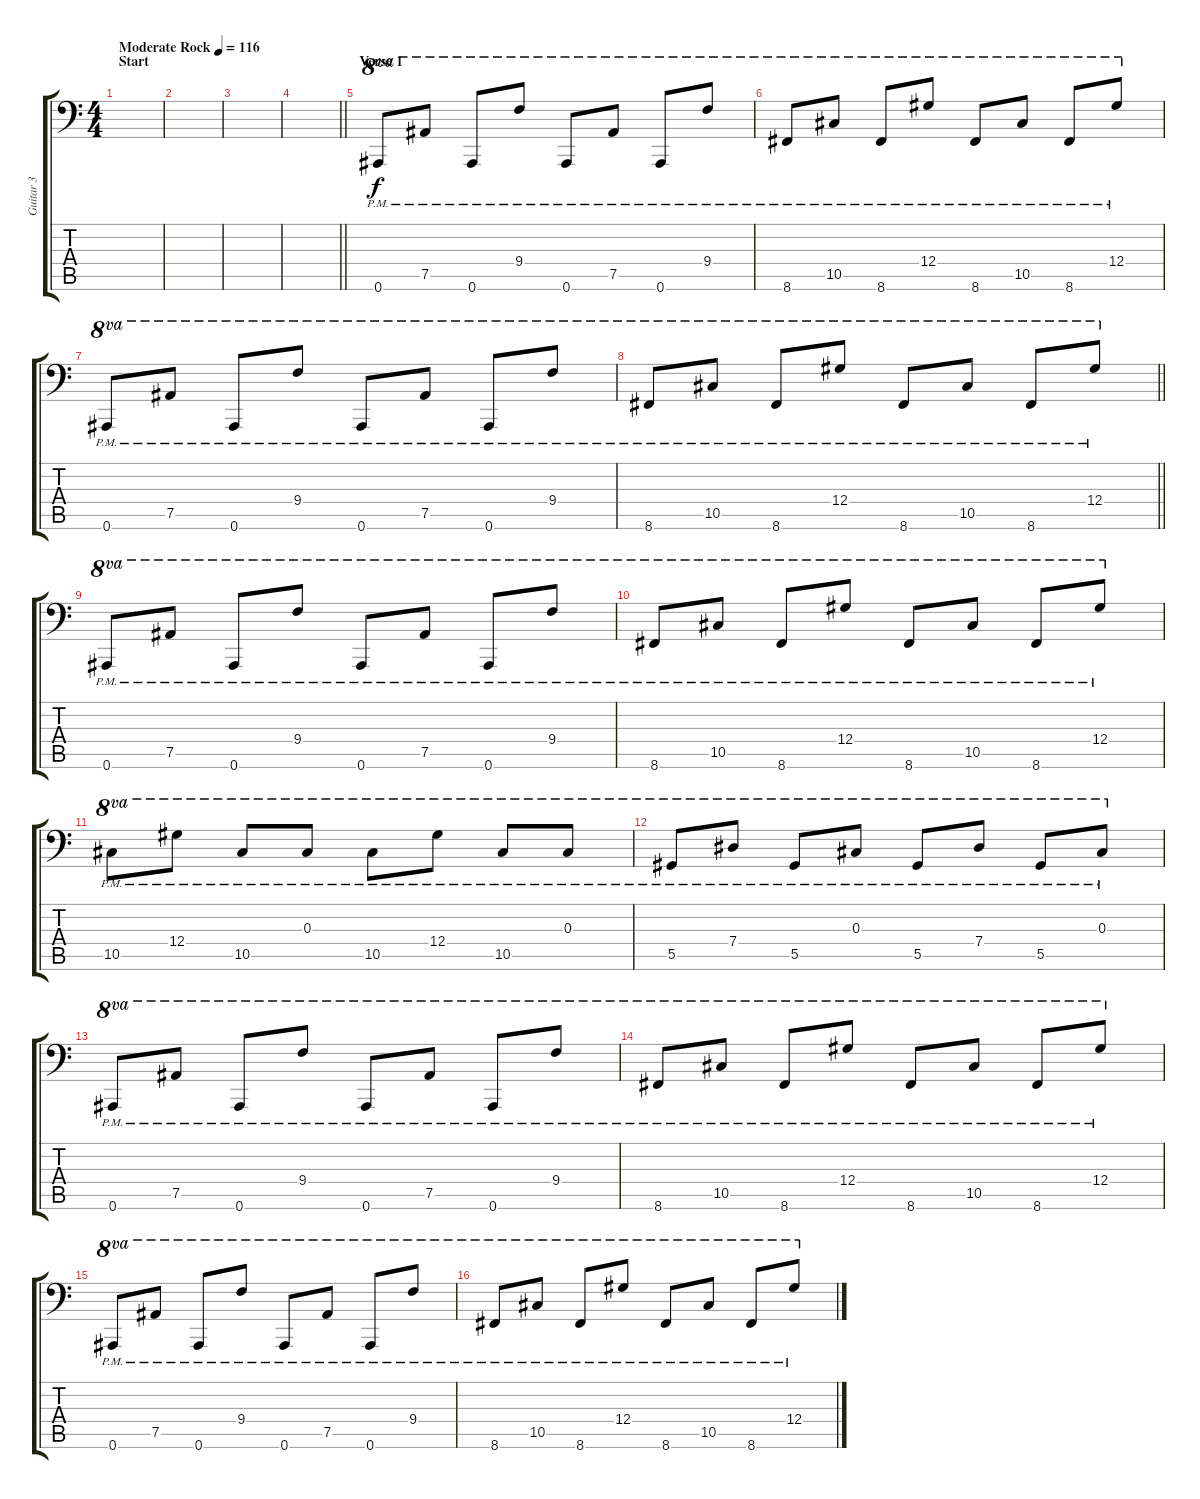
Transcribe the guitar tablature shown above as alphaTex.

\track ("Guitar 3" "Guitar 3") {instrument distortionguitar}
\staff {score tabs}
\tuning (Bb3 F3 Db3 Ab2 Eb2 Bb1) {hide}
\ts (4 4)
\section ("" "Start")
\tempo (116 "Moderate Rock")
\clef f4
\ks c
|
|
|
\barLineRight lightlight
|
\section ("" "Verse 1")
0.6{pm}.8{ot 8va} 7.5{pm}.8{ot 8va} 0.6{pm}.8{ot 8va} 9.4{pm}.8{ot 8va} 0.6{pm}.8{ot 8va} 7.5{pm}.8{ot 8va} 0.6{pm}.8{ot 8va} 9.4{pm}.8{ot 8va} |
8.6{pm}.8{ot 8va} 10.5{pm}.8{ot 8va} 8.6{pm}.8{ot 8va} 12.4{pm}.8{ot 8va} 8.6{pm}.8{ot 8va} 10.5{pm}.8{ot 8va} 8.6{pm}.8{ot 8va} 12.4{pm}.8{ot 8va} |
0.6{pm}.8{ot 8va} 7.5{pm}.8{ot 8va} 0.6{pm}.8{ot 8va} 9.4{pm}.8{ot 8va} 0.6{pm}.8{ot 8va} 7.5{pm}.8{ot 8va} 0.6{pm}.8{ot 8va} 9.4{pm}.8{ot 8va} |
\barLineRight lightlight
8.6{pm}.8{ot 8va} 10.5{pm}.8{ot 8va} 8.6{pm}.8{ot 8va} 12.4{pm}.8{ot 8va} 8.6{pm}.8{ot 8va} 10.5{pm}.8{ot 8va} 8.6{pm}.8{ot 8va} 12.4{pm}.8{ot 8va} |
0.6{pm}.8{ot 8va} 7.5{pm}.8{ot 8va} 0.6{pm}.8{ot 8va} 9.4{pm}.8{ot 8va} 0.6{pm}.8{ot 8va} 7.5{pm}.8{ot 8va} 0.6{pm}.8{ot 8va} 9.4{pm}.8{ot 8va} |
8.6{pm}.8{ot 8va} 10.5{pm}.8{ot 8va} 8.6{pm}.8{ot 8va} 12.4{pm}.8{ot 8va} 8.6{pm}.8{ot 8va} 10.5{pm}.8{ot 8va} 8.6{pm}.8{ot 8va} 12.4{pm}.8{ot 8va} |
10.5{pm}.8{ot 8va} 12.4{pm}.8{ot 8va} 10.5{pm}.8{ot 8va} 0.3{pm}.8{ot 8va} 10.5{pm}.8{ot 8va} 12.4{pm}.8{ot 8va} 10.5{pm}.8{ot 8va} 0.3{pm}.8{ot 8va} |
5.5{pm}.8{ot 8va} 7.4{pm}.8{ot 8va} 5.5{pm}.8{ot 8va} 0.3{pm}.8{ot 8va} 5.5{pm}.8{ot 8va} 7.4{pm}.8{ot 8va} 5.5{pm}.8{ot 8va} 0.3{pm}.8{ot 8va} |
0.6{pm}.8{ot 8va} 7.5{pm}.8{ot 8va} 0.6{pm}.8{ot 8va} 9.4{pm}.8{ot 8va} 0.6{pm}.8{ot 8va} 7.5{pm}.8{ot 8va} 0.6{pm}.8{ot 8va} 9.4{pm}.8{ot 8va} |
8.6{pm}.8{ot 8va} 10.5{pm}.8{ot 8va} 8.6{pm}.8{ot 8va} 12.4{pm}.8{ot 8va} 8.6{pm}.8{ot 8va} 10.5{pm}.8{ot 8va} 8.6{pm}.8{ot 8va} 12.4{pm}.8{ot 8va} |
0.6{pm}.8{ot 8va} 7.5{pm}.8{ot 8va} 0.6{pm}.8{ot 8va} 9.4{pm}.8{ot 8va} 0.6{pm}.8{ot 8va} 7.5{pm}.8{ot 8va} 0.6{pm}.8{ot 8va} 9.4{pm}.8{ot 8va} |
8.6{pm}.8{ot 8va} 10.5{pm}.8{ot 8va} 8.6{pm}.8{ot 8va} 12.4{pm}.8{ot 8va} 8.6{pm}.8{ot 8va} 10.5{pm}.8{ot 8va} 8.6{pm}.8{ot 8va} 12.4{pm}.8{ot 8va}
